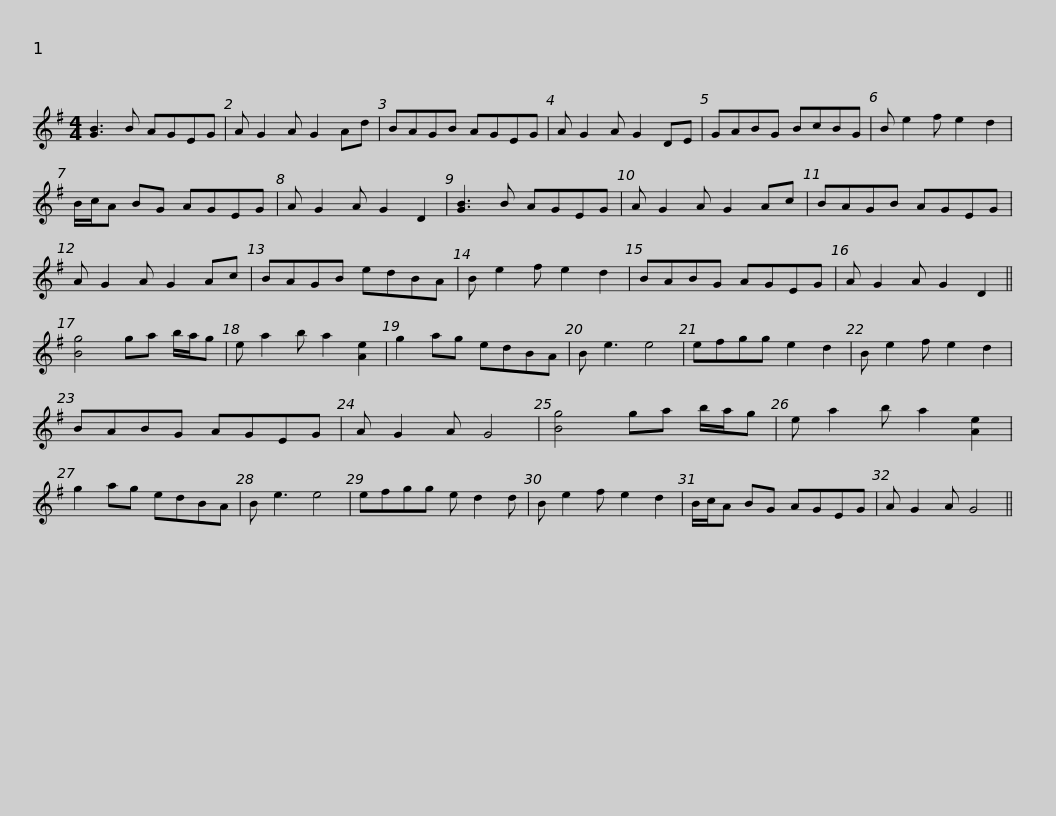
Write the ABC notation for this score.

X:1
L:1/8
M:4/4
I:linebreak $
K:G
V:1 treble
V:1
 [GB]3 B AGEG | A G2 A G2 Ad | BAGB AGEG | A G2 A G2 DE | GABG BcBG | %5
 B e2 f e2 d2 |$ B/c/A BG AGEG | A G2 A G2 D2 | [GB]3 B AGEG | A G2 A G2 Ac | %10
 BAGB AGEG | A G2 A G2 Ac |$ BAGB edBA | B e2 f e2 d2 | BABG AGEG | %15
 A G2 A G2 D2 || [Bg]4 ga b/a/g | e a2 b a2 [Ae]2 |$ g2 ag edBA | B e3 e4 | %20
 efgg e2 d2 | B e2 f e2 d2 | BABG AGEG | A G2 A G4 | [Bg]4 ga b/a/g |$ %25
 e a2 b a2 [Ae]2 | g2 ag edBA | B e3 e4 | efgg e d2 d | B e2 f e2 d2 | %30
 B/c/A BG AGEG | A G2 A G4 || %32
